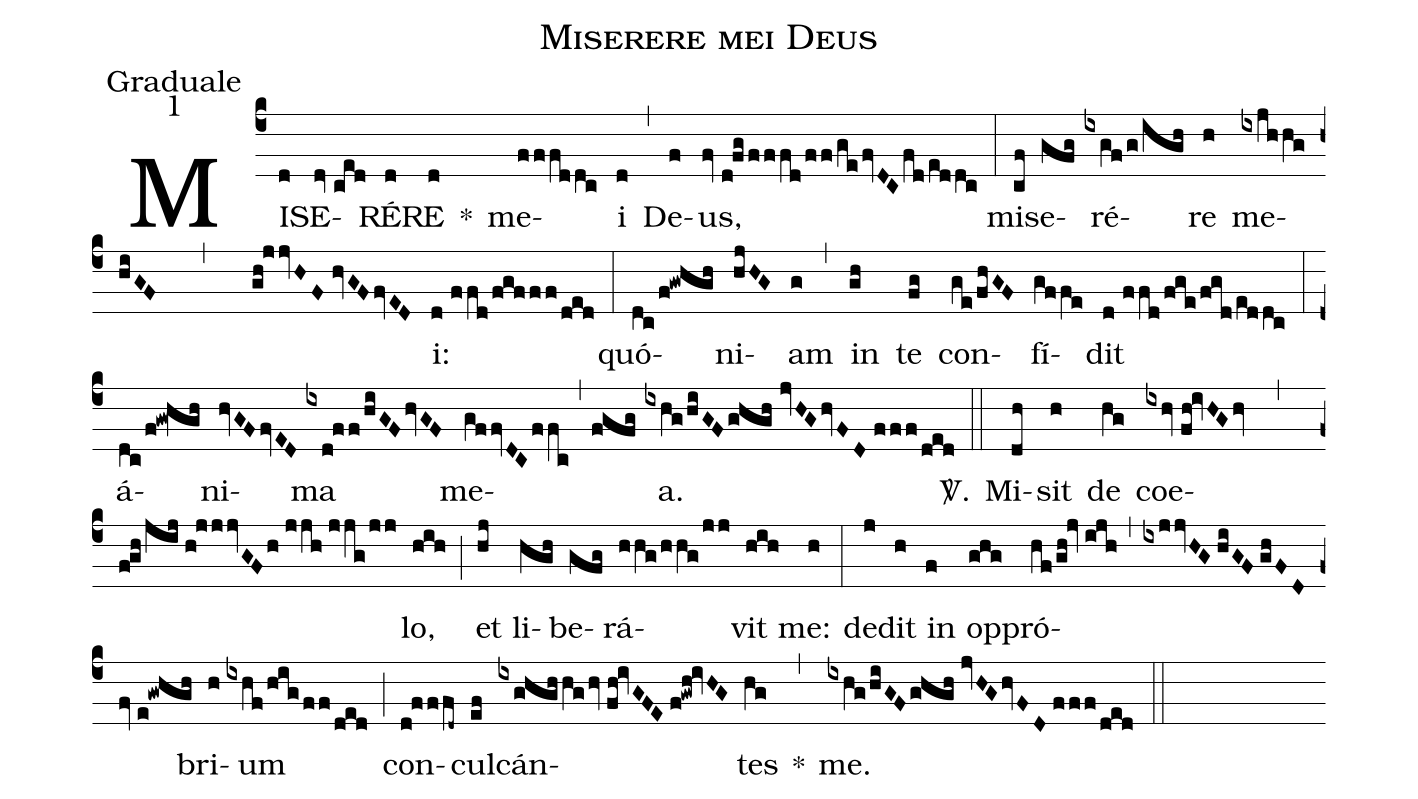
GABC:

name:Miserere mei Deus;
office-part:Graduale;
mode:1;
%%
(c4) MI(d)SE(dv//ced)RÉ(d)RE(d) *() me(fffddc)i(d) (,) De(f)us,(fv//d!fg/fffd/ff/gefvDCfd/eddc) (:) mi(cf)se(gfg)ré(ixgf/g/igh)re(h) me(ixjhhg/hiGF , gh!jjvHF//hvGFfvED)i:(d//ffd/fgfff/ded) (:) quó(dc/f!gwhgh)ni(hjHG)am(g) (,) in(gh) te(fg) con(ge/fhGF)fí(gffe)dit(d//ffd/fge/fgd/eddc) (:) á(dc/f!gw!hgh)ni(hvGFfvED)ma(ixd!ff/hiGFhvGF) me(gffvDCffc,fgfg)a.(ixhg/hiGFghgh//jvHGhvFD//fff/ded) <sp>V/</sp>.(::) Mi(dh)sit(h) de(hg) coe(ixhv//fh!ivHGhv//,//f!gh/jij//h!jjjvGFh//jjh//jjg/jj)lo,(hih) (;) et(hj) li(hgh)be(gfg)rá(hhg/hhg/jj)vit(hih) me:(h) (:) de(j)dit(h) in(f) op(ghg)pró(hf/gh!jv//ijh,ixjjvHG//hiGF//ghFDfv//e!gwhgh)bri(h)um(ixhf/hig/ff/ded) (;) con(d!fffd~)cul(ef)cán(ixghghhghv//fh!ivGFE//f!gwh!ivHG)tes(hg) *(,) me.(ixhg/hiGFghgh//jvHGhvFD//fff/ded) (::)
